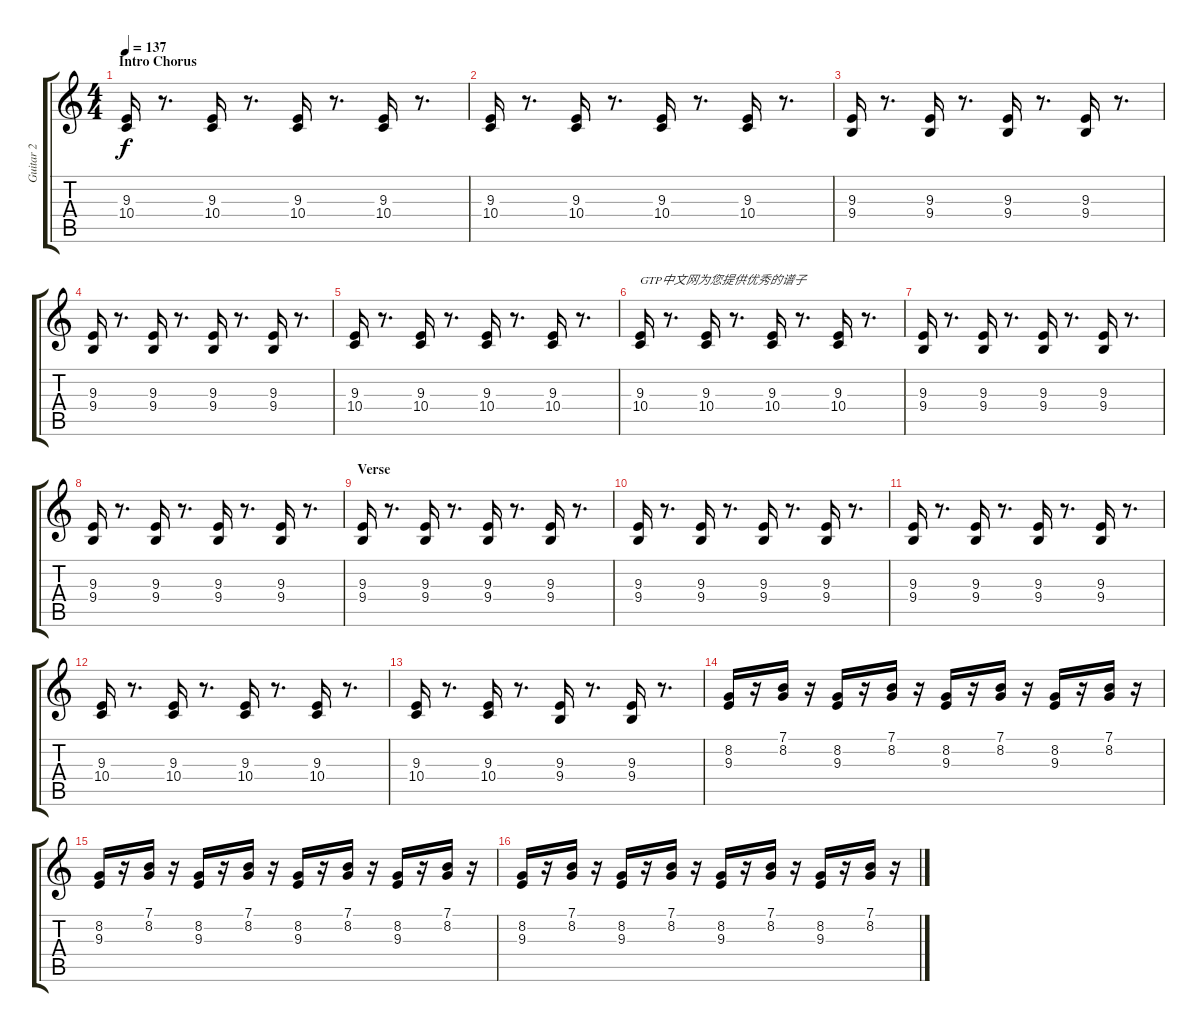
\track ("Guitar 2" "Guitar 2") {instrument violin}
\staff {score tabs}
\tuning (E4 B3 G3 D3 A2 E2) {hide}
\ts (4 4)
\section ("" "Intro Chorus")
\tempo 137
\clef g2
\ks c
(9.3 10.4).16{dy f instrument violin} r.8{d} (9.3 10.4).16 r.8{d} (9.3 10.4).16 r.8{d} (9.3 10.4).16 r.8{d} |
(9.3 10.4).16 r.8{d} (9.3 10.4).16 r.8{d} (9.3 10.4).16 r.8{d} (9.3 10.4).16 r.8{d} |
(9.3 9.4).16 r.8{d} (9.3 9.4).16 r.8{d} (9.3 9.4).16 r.8{d} (9.3 9.4).16 r.8{d} |
(9.3 9.4).16 r.8{d} (9.3 9.4).16 r.8{d} (9.3 9.4).16 r.8{d} (9.3 9.4).16 r.8{d} |
(9.3 10.4).16 r.8{d} (9.3 10.4).16 r.8{d} (9.3 10.4).16 r.8{d} (9.3 10.4).16 r.8{d} |
(9.3 10.4).16{txt "GTP中文网为您提供优秀的谱子"} r.8{d} (9.3 10.4).16 r.8{d} (9.3 10.4).16 r.8{d} (9.3 10.4).16 r.8{d} |
(9.3 9.4).16 r.8{d} (9.3 9.4).16 r.8{d} (9.3 9.4).16 r.8{d} (9.3 9.4).16 r.8{d} |
(9.3 9.4).16 r.8{d} (9.3 9.4).16 r.8{d} (9.3 9.4).16 r.8{d} (9.3 9.4).16 r.8{d} |
\section ("" "Verse")
(9.3 9.4).16 r.8{d} (9.3 9.4).16 r.8{d} (9.3 9.4).16 r.8{d} (9.3 9.4).16 r.8{d} |
(9.3 9.4).16 r.8{d} (9.3 9.4).16 r.8{d} (9.3 9.4).16 r.8{d} (9.3 9.4).16 r.8{d} |
(9.3 9.4).16 r.8{d} (9.3 9.4).16 r.8{d} (9.3 9.4).16 r.8{d} (9.3 9.4).16 r.8{d} |
(9.3 10.4).16 r.8{d} (9.3 10.4).16 r.8{d} (9.3 10.4).16 r.8{d} (9.3 10.4).16 r.8{d} |
(9.3 10.4).16 r.8{d} (9.3 10.4).16 r.8{d} (9.3 9.4).16 r.8{d} (9.3 9.4).16 r.8{d} |
(8.2 9.3).16 r.16 (7.1 8.2).16 r.16 (8.2 9.3).16 r.16 (7.1 8.2).16 r.16 (8.2 9.3).16 r.16 (7.1 8.2).16 r.16 (8.2 9.3).16 r.16 (7.1 8.2).16 r.16 |
(8.2 9.3).16 r.16 (7.1 8.2).16 r.16 (8.2 9.3).16 r.16 (7.1 8.2).16 r.16 (8.2 9.3).16 r.16 (7.1 8.2).16 r.16 (8.2 9.3).16 r.16 (7.1 8.2).16 r.16 |
(8.2 9.3).16 r.16 (7.1 8.2).16 r.16 (8.2 9.3).16 r.16 (7.1 8.2).16 r.16 (8.2 9.3).16 r.16 (7.1 8.2).16 r.16 (8.2 9.3).16 r.16 (7.1 8.2).16 r.16
